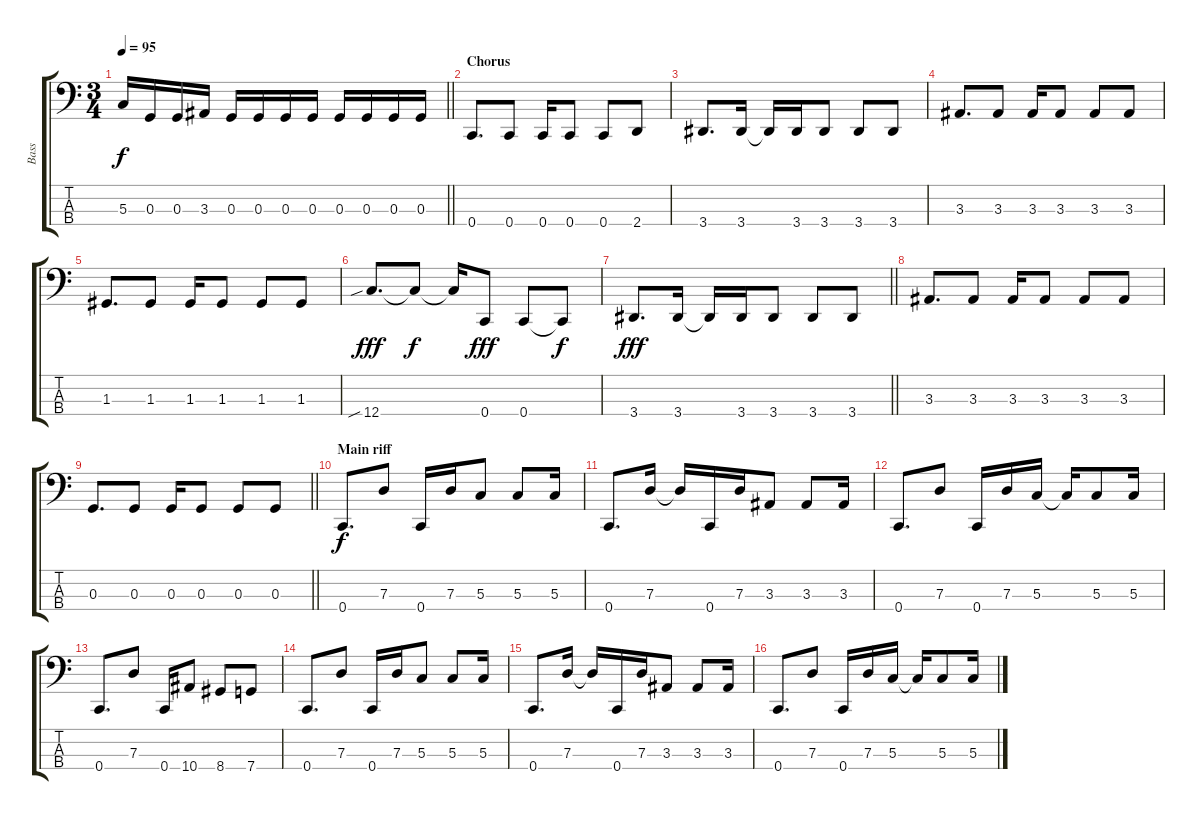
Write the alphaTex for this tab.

\track ("Bass" "Bass") {instrument electricbassfinger}
\staff {score tabs}
\tuning (F2 C2 G1 C1) {hide}
\ts (3 4)
\tempo 95
\clef f4
\barLineRight lightlight
\ks c
5.3.16{dy f} 0.3.16 0.3.16 3.3.16 0.3.16 0.3.16 0.3.16 0.3.16 0.3.16 0.3.16 0.3.16 0.3.16 |
\section ("" "Chorus")
0.4.8{d} 0.4.8 0.4.16 0.4.8 0.4.8 2.4.8 |
3.4.8{d} 3.4.16 3.4{t}.16 3.4.16 3.4.8 3.4.8 3.4.8 |
3.3.8{d} 3.3.8 3.3.16 3.3.8 3.3.8 3.3.8 |
1.3.8{d} 1.3.8 1.3.16 1.3.8 1.3.8 1.3.8 |
12.4{sib}.8{d dy fff} 12.4{t}.8{dy f} 12.4{t}.16 0.4.8{dy fff} 0.4.8 0.4{t}.8{dy f} |
\barLineRight lightlight
3.4.8{d dy fff} 3.4.16 3.4{t}.16 3.4.16 3.4.8 3.4.8 3.4.8 |
3.3.8{d} 3.3.8 3.3.16 3.3.8 3.3.8 3.3.8 |
\barLineRight lightlight
0.3.8{d} 0.3.8 0.3.16 0.3.8 0.3.8 0.3.8 |
\section ("" "Main riff")
0.4.8{d dy f} 7.3.8 0.4.16 7.3.16 5.3.8 5.3.8 5.3.16 |
0.4.8{d} 7.3.16 7.3{t}.16 0.4.16 7.3.16 3.3.8 3.3.8 3.3.16 |
0.4.8{d} 7.3.8 0.4.16 7.3.16 5.3.16 5.3{t}.16 5.3.8 5.3.16 |
0.4.8{d} 7.3.8 0.4.16 10.4.8 8.4.8 7.4.8 |
0.4.8{d} 7.3.8 0.4.16 7.3.16 5.3.8 5.3.8 5.3.16 |
0.4.8{d} 7.3.16 7.3{t}.16 0.4.16 7.3.16 3.3.8 3.3.8 3.3.16 |
0.4.8{d} 7.3.8 0.4.16 7.3.16 5.3.16 5.3{t}.16 5.3.8 5.3.16
